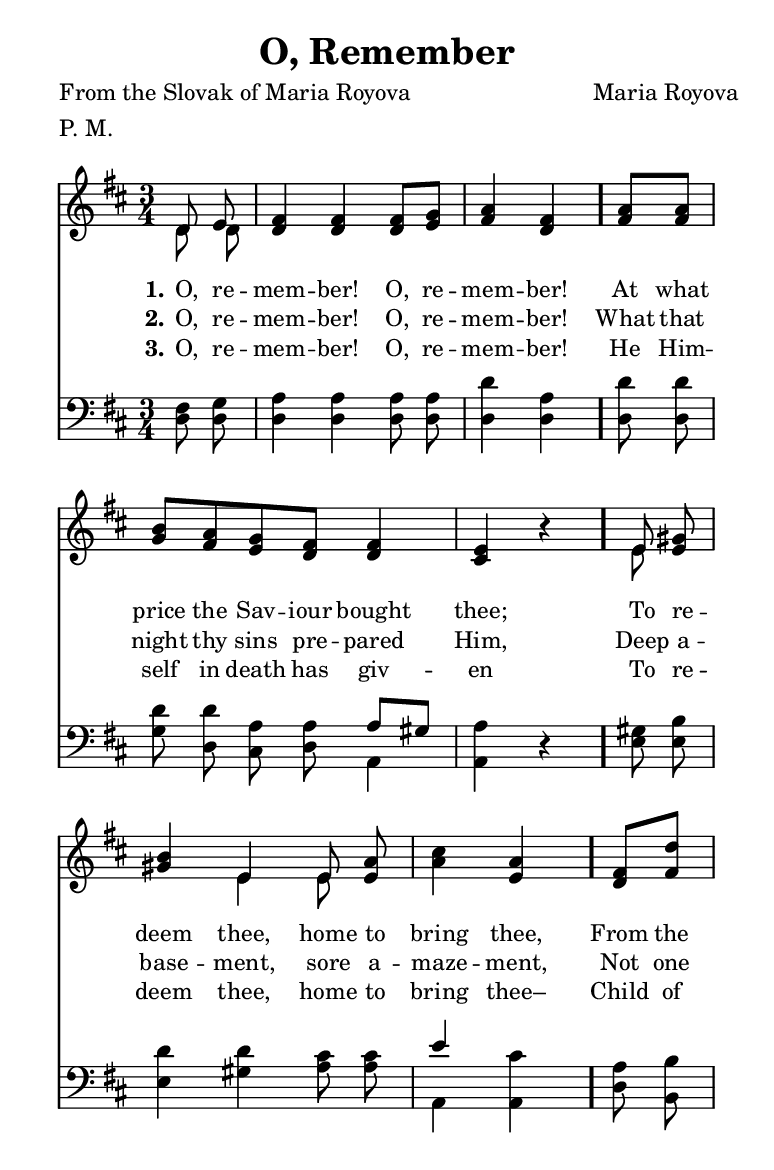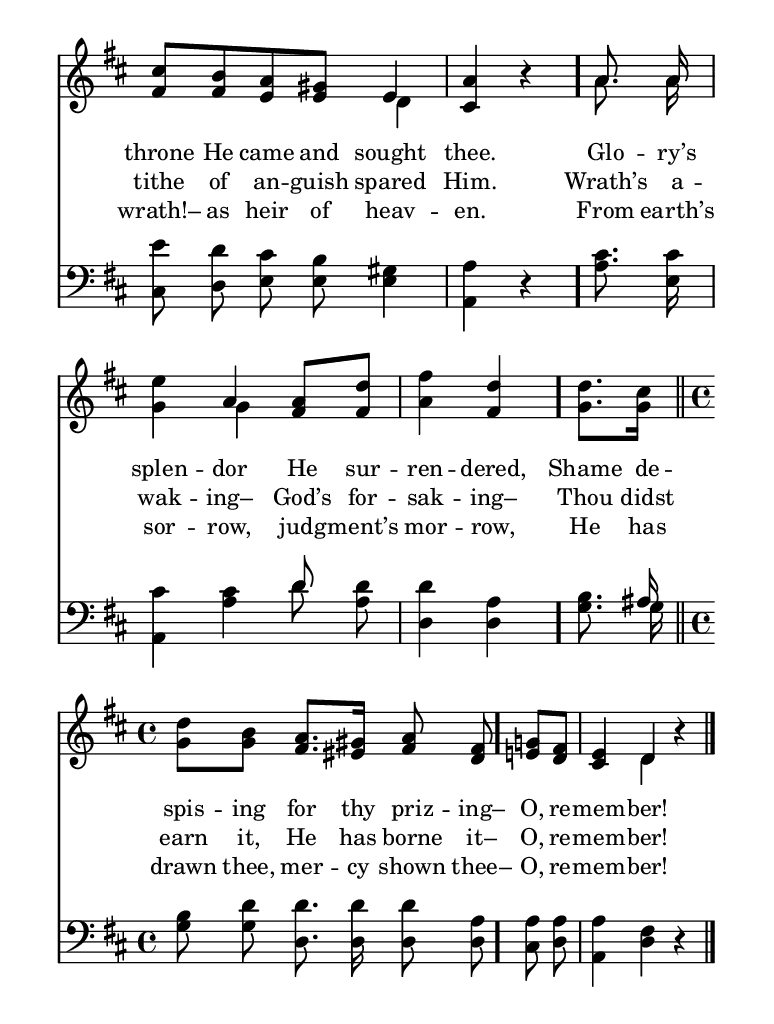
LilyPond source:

\include "common/global.ily"
\paper {
  \include "common/paper.ily"
}

\header{
  hymnnumber = "184"
  title = "O, Remember"
  tunename = ""
  meter = "P. M."
  poet = "From the Slovak of Maria Royova"
  composer = "Maria Royova"
  %copyright = ""
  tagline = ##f
}

patternA = { d8 e | fis4 fis fis8 g | a4 fis }
patternB = { a8 a | b a g fis fis4 e c }
patternC = { d8. e16 | fis4 fis fis8 g | a4 fis }
patternD = { c8. c16 | \bar "||" \time 4/4 c8 c c8. c16 c8 c c c | c4 c c }

global = {
  \include "common/overrides.ily"
  \time 3/4
  \override Score.MetronomeMark.transparent = ##t % hide all fermata changes too
  \tempo 8=120
  \key d \major
  \partial 4
  \autoBeamOff
}

notesSoprano = {
\global
\relative c' {

  \changePitch \patternA { d e | fis fis fis g | a fis }
  \changePitch \patternB { a a | b a g fis fis e r }
  \changePitch \patternA { e gis b e, e a | cis a }
  \changePitch \patternB { fis d' | cis b a gis e | a r }
  \changePitch \patternC { a a | e' a, a d | fis d }
  \changePitch \patternD { d cis | d b a gis a fis g fis | e d r }

  \bar "|."

}
}

notesAlto = {
\global
\relative e' {

  \changePitch \patternA { d d | d d d e | fis d }
  \changePitch \patternB { fis fis | g fis e d d | cis r }
  \changePitch \patternA { e e | gis e e e | a e }
  \changePitch \patternB { d fis | fis fis e e d | cis r }
  \changePitch \patternC { a' a | g g fis fis | a fis }
  \changePitch \patternD { g g | g g fis eis fis d e d | cis d r }

}
}

notesTenor = {
\global
\relative a {

  \changePitch \patternA { fis g | a a a a | d a }
  d8 d | d d a a a[ gis] | a4 r
  \changePitch \patternA { gis b | d d cis cis | e cis }
  \changePitch \patternB { a b | e d cis b gis | a r }
  \changePitch \patternC { cis cis | cis cis d d | d a }
  \changePitch \patternD { b ais | b d d d d a a a | a fis r }

}
}

notesBass = {
\global
\relative f {

  \changePitch \patternA { d d | d d d d | d d }
  \changePitch \patternB { d d | g d cis d a | a r }
  \changePitch \patternA { e' e | e gis a a | a, a }
  \changePitch \patternB { d b | cis d e e e | a, r }
  \changePitch \patternC { a' e | a, a' d a | d, d }
  \changePitch \patternD { g g | g g d d d d cis d | a d r }

}
}

wordsA = \lyricmode {
\set stanza = "1."

O, re -- mem -- ber! O, re -- mem -- ber! \bar "."
At what price the Sav -- iour bought thee; \bar "."
To re -- deem thee, home to bring thee, \bar "."
From the throne He came and sought thee. \bar "."
Glo -- ry’s splen -- dor He sur -- ren -- dered, \bar "."
Shame de -- spis -- ing for thy priz -- ing– \bar "."
O, re -- mem -- ber! \bar "."

}

wordsB = \lyricmode {
\set stanza = "2."

O, re -- mem -- ber! O, re -- mem -- ber!
What that night thy sins pre -- pared Him,
Deep a -- base -- ment, sore a -- maze -- ment,
Not one tithe of an -- guish spared Him.
Wrath’s a -- wak -- ing– God’s for -- sak -- ing–
Thou didst earn it, He has borne it–
O, re -- mem -- ber!

}

wordsC = \lyricmode {
\set stanza = "3."

O, re -- mem -- ber! O, re -- mem -- ber!
He Him -- self in death has giv -- en
To re -- deem thee, home to bring thee–
Child of wrath!– as heir of heav -- en.
From earth’s sor -- row, judg -- ment’s mor -- row,
He has drawn thee, mer -- cy shown thee–
O, re -- mem -- ber!

}

\score {
  \context ChoirStaff <<
    \context Staff = upper <<
      \set ChoirStaff.systemStartDelimiter = #'SystemStartBar
      \partcombine #'(2 . 9) \notesSoprano \notesAlto
      \context NullVoice = sopranos { \voiceOne << \notesSoprano >> }
      \context NullVoice = altos { \voiceTwo << \notesAlto >> }
      \context Lyrics = one   \lyricsto sopranos \wordsA
      \context Lyrics = two   \lyricsto sopranos \wordsB
      \context Lyrics = three \lyricsto sopranos \wordsC
    >>
    \context Staff = men <<
      \clef bass
      \partcombine #'(2 . 9) \notesTenor \notesBass
      \context NullVoice = tenors { \voiceOne << \notesTenor >> }
      \context NullVoice = basses { \voiceTwo << \notesBass >> }
    >>
  >>
  \layout {
    \include "common/layout.ily"
  }
  \midi{
    \include "common/midi.ily"
  }
}

\version "2.19.49"  % necessary for upgrading to future LilyPond versions.

% vi:set et ts=2 sw=2 ai nocindent syntax=lilypond:
